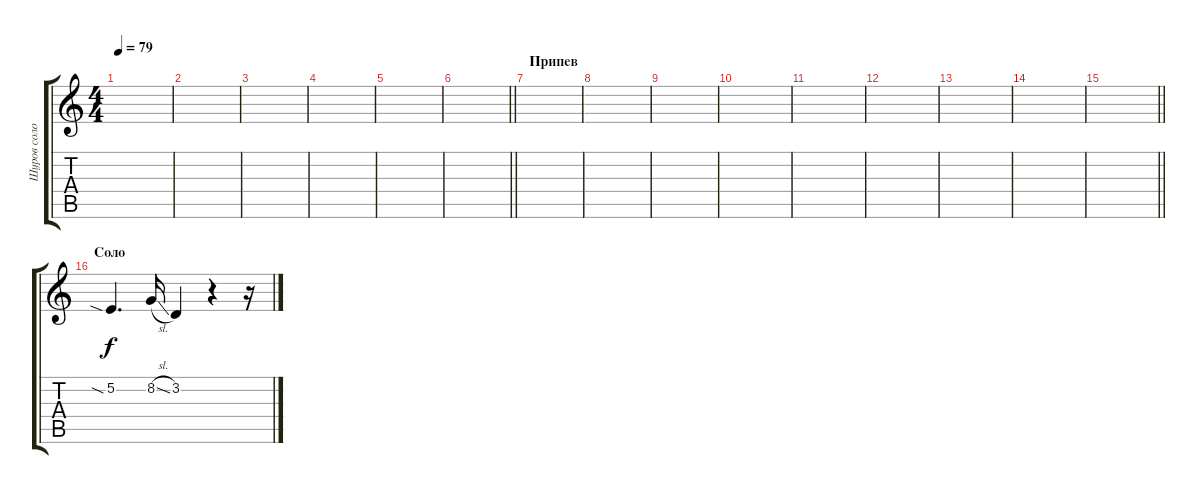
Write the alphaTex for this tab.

\track ("Шуров соло" "Шуров соло") {instrument lead1square}
\staff {score tabs}
\tuning (E4 B3 G3 D3 A2 E2) {hide}
\ts (4 4)
\tempo 79
\clef g2
\ks c
|
|
|
|
|
\barLineRight lightlight
|
\section ("" "Припев")
|
|
|
|
|
|
|
|
\barLineRight lightlight
|
\section ("" "Соло")
5.2{sia}.4{d} 8.2{sl}.16 3.2.4 r.4 r.16
